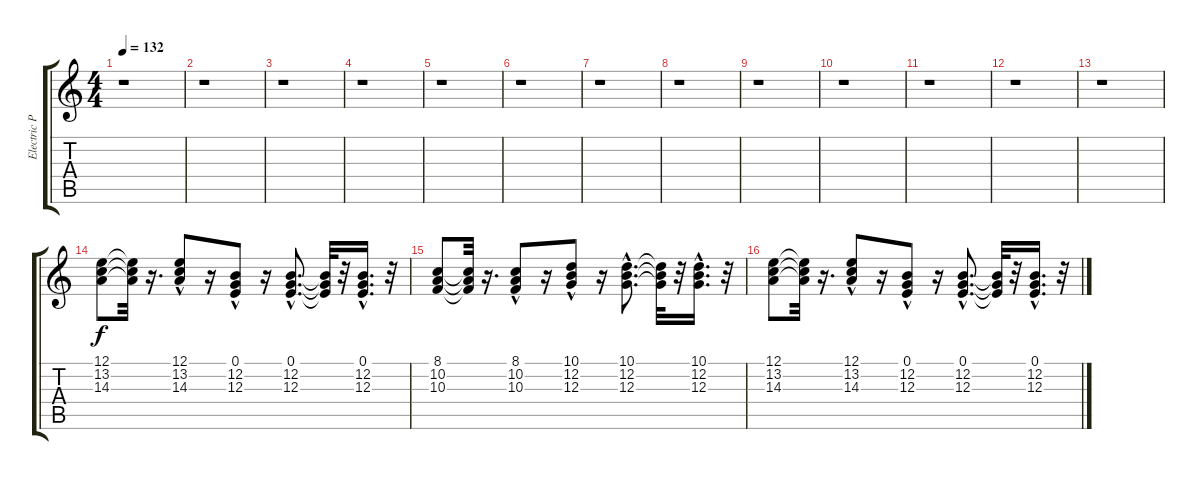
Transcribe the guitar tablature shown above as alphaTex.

\track ("Electric Piano" "Electric P") {instrument electricgrandpiano}
\staff {score tabs}
\tuning (E4 B3 G3 D3 A2 E2) {hide}
\ts (4 4)
\tempo 132
\clef g2
\ks c
r.1{dy f instrument electricgrandpiano} |
r.1 |
r.1 |
r.1 |
r.1 |
r.1 |
r.1 |
r.1 |
r.1 |
r.1 |
r.1 |
r.1 |
r.1 |
(12.1 13.2 14.3).8 (12.1{t} 13.2{t} 14.3{t}).32 r.16{d} (12.1{hac} 13.2{hac} 14.3).8 r.16 (0.1{hac} 12.2 12.3{hac}).8 r.16 (0.1{hac} 12.2{hac} 12.3{hac}).8{d} (0.1{t} 12.2{t} 12.3{t}).32 r.32 (0.1 12.2{hac} 12.3).16{d} r.32 |
(8.1 10.2 10.3).8 (8.1{t} 10.2{t} 10.3{t}).32 r.16{d} (8.1{hac} 10.2{hac} 10.3).8 r.16 (10.1 12.2{hac} 12.3{hac}).8 r.16 (10.1{hac} 12.2{hac} 12.3{hac}).8{d} (10.1{t} 12.2{t} 12.3{t}).32 r.32 (10.1{hac} 12.2 12.3).16{d} r.32 |
(12.1 13.2 14.3).8 (12.1{t} 13.2{t} 14.3{t}).32 r.16{d} (12.1{hac} 13.2{hac} 14.3).8 r.16 (0.1{hac} 12.2 12.3{hac}).8 r.16 (0.1{hac} 12.2{hac} 12.3{hac}).8{d} (0.1{t} 12.2{t} 12.3{t}).32 r.32 (0.1 12.2{hac} 12.3).16{d} r.32
